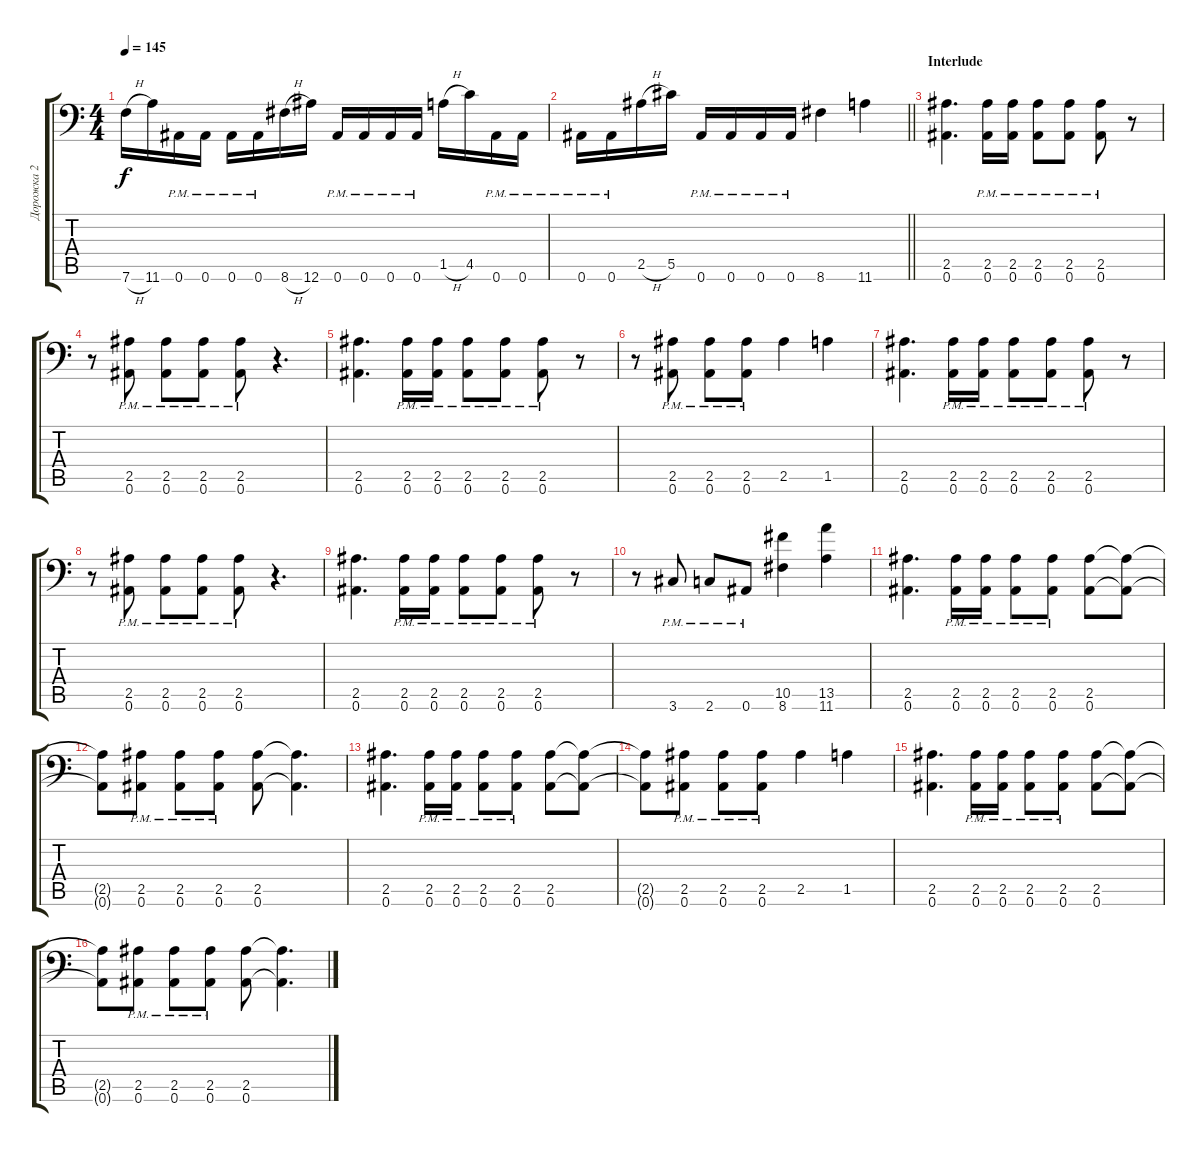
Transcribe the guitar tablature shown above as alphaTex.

\track ("Дорожка 2" "Дорожка 2") {instrument distortionguitar}
\staff {score tabs}
\tuning (Eb4 Bb3 Gb3 Db3 Ab2 Bb1) {hide}
\ts (4 4)
\tempo 145
\clef f4
\ks c
7.6{h}.16{dy f} 11.6.16 0.6{pm}.16 0.6{pm}.16 0.6{pm}.16 0.6{pm}.16 8.6{h}.16 12.6.16 0.6{pm}.16 0.6{pm}.16 0.6{pm}.16 0.6{pm}.16 1.5{h}.16 4.5.16 0.6{pm}.16 0.6{pm}.16 |
\barLineRight lightlight
0.6{pm}.16 0.6{pm}.16 2.5{h}.16 5.5.16 0.6{pm}.16 0.6{pm}.16 0.6{pm}.16 0.6{pm}.16 8.6.4 11.6.4 |
\section ("" "Interlude")
(2.5 0.6).4{d} (2.5{pm} 0.6{pm}).16 (2.5{pm} 0.6{pm}).16 (2.5{pm} 0.6{pm}).8 (2.5{pm} 0.6{pm}).8 (2.5{pm} 0.6{pm}).8 r.8 |
r.8 (2.5{pm} 0.6{pm}).8 (2.5{pm} 0.6{pm}).8 (2.5{pm} 0.6{pm}).8 (2.5{pm} 0.6{pm}).8 r.4{d} |
(2.5 0.6).4{d} (2.5{pm} 0.6{pm}).16 (2.5{pm} 0.6{pm}).16 (2.5{pm} 0.6{pm}).8 (2.5{pm} 0.6{pm}).8 (2.5{pm} 0.6{pm}).8 r.8 |
r.8 (2.5{pm} 0.6{pm}).8 (2.5{pm} 0.6{pm}).8 (2.5{pm} 0.6{pm}).8 2.5.4 1.5.4 |
(2.5 0.6).4{d} (2.5{pm} 0.6{pm}).16 (2.5{pm} 0.6{pm}).16 (2.5{pm} 0.6{pm}).8 (2.5{pm} 0.6{pm}).8 (2.5{pm} 0.6{pm}).8 r.8 |
r.8 (2.5{pm} 0.6{pm}).8 (2.5{pm} 0.6{pm}).8 (2.5{pm} 0.6{pm}).8 (2.5{pm} 0.6{pm}).8 r.4{d} |
(2.5 0.6).4{d} (2.5{pm} 0.6{pm}).16 (2.5{pm} 0.6{pm}).16 (2.5{pm} 0.6{pm}).8 (2.5{pm} 0.6{pm}).8 (2.5{pm} 0.6{pm}).8 r.8 |
r.8 3.6{pm}.8 2.6{pm}.8 0.6{pm}.8 (10.5 8.6).4 (13.5 11.6).4 |
(2.5 0.6).4{d} (2.5{pm} 0.6{pm}).16 (2.5{pm} 0.6{pm}).16 (2.5{pm} 0.6{pm}).8 (2.5{pm} 0.6{pm}).8 (2.5 0.6).8 (2.5{t} 0.6{t}).8 |
(2.5{t} 0.6{t}).8 (2.5{pm} 0.6{pm}).8 (2.5{pm} 0.6{pm}).8 (2.5{pm} 0.6{pm}).8 (2.5 0.6).8 (2.5{t} 0.6{t}).4{d} |
(2.5 0.6).4{d} (2.5{pm} 0.6{pm}).16 (2.5{pm} 0.6{pm}).16 (2.5{pm} 0.6{pm}).8 (2.5{pm} 0.6{pm}).8 (2.5 0.6).8 (2.5{t} 0.6{t}).8 |
(2.5{t} 0.6{t}).8 (2.5{pm} 0.6{pm}).8 (2.5{pm} 0.6{pm}).8 (2.5{pm} 0.6{pm}).8 2.5.4 1.5.4 |
(2.5 0.6).4{d} (2.5{pm} 0.6{pm}).16 (2.5{pm} 0.6{pm}).16 (2.5{pm} 0.6{pm}).8 (2.5{pm} 0.6{pm}).8 (2.5 0.6).8 (2.5{t} 0.6{t}).8 |
(2.5{t} 0.6{t}).8 (2.5{pm} 0.6{pm}).8 (2.5{pm} 0.6{pm}).8 (2.5{pm} 0.6{pm}).8 (2.5 0.6).8 (2.5{t} 0.6{t}).4{d}
